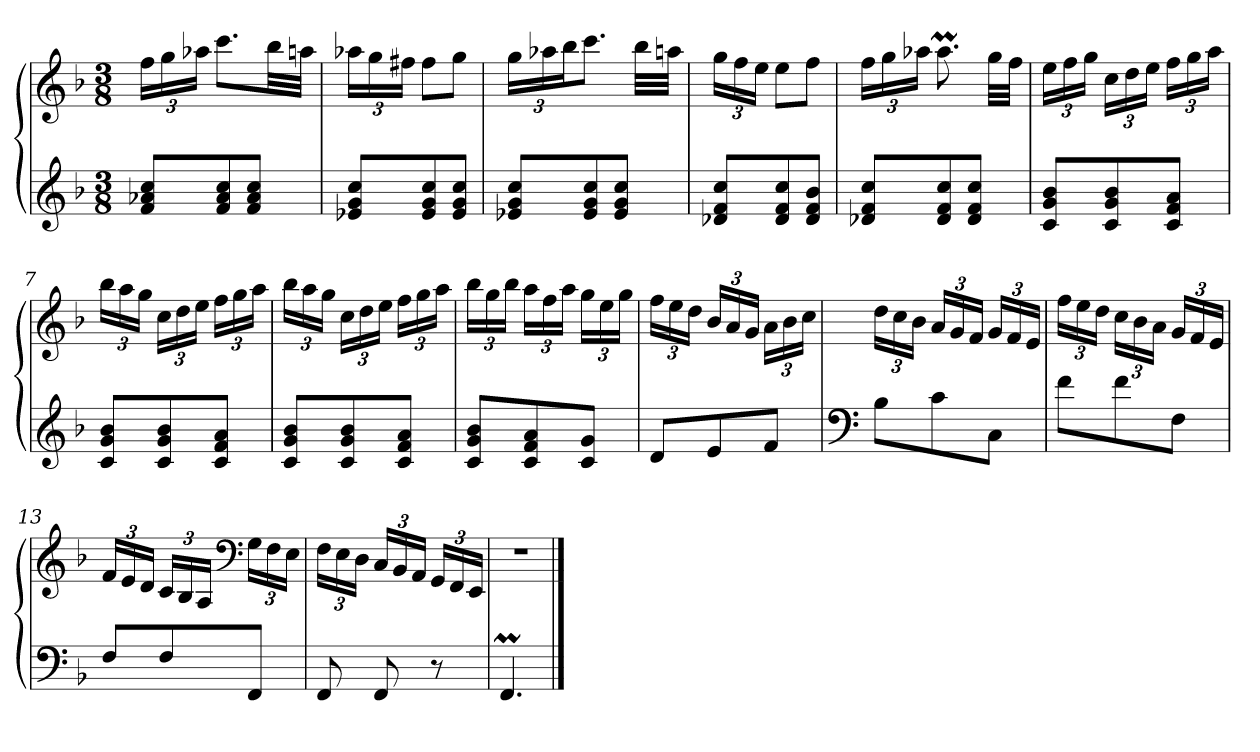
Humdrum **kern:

**kern	**kern
*part1	*part1
*staff2	*staff1
*clefG2	*clefG2
*k[b-]	*k[b-]
*F:	*F:
*M3/8	*M3/8
=1	=1
8f/ 8a-X/ 8cc/L	24ff\LL
.	24gg\
.	24aa-X\JJ
8f/ 8a-/ 8cc/	8.ccc\L
8f/ 8a-/ 8cc/J	.
.	32bb-\LL
.	32aan\JJJ
=2	=2
8e-X/ 8g/ 8cc/L	24aa-X\LL
.	24gg\
.	24ff#X\JJ
8e-/ 8g/ 8cc/	8ff#\L
8e-/ 8g/ 8cc/J	8gg\J
=3	=3
8e-X/ 8g/ 8cc/L	24gg\LL
.	24aa-X\
.	24bb-\J
8e-/ 8g/ 8cc/	8.ccc\J
8e-/ 8g/ 8cc/J	.
.	32bb-\LLL
.	32aan\JJJ
!!LO:LB:g=z
=4	=4
8d-X/ 8f/ 8cc/L	24gg\LL
.	24ff\
.	24ee\JJ
8d-/ 8f/ 8cc/	8ee\L
8d-/ 8f/ 8b-/J	8ff\J
=5	=5
8d-X/ 8f/ 8cc/L	24ff\LL
.	24gg\
.	24aa-X\JJ
8d-/ 8f/ 8cc/	8.aa-M\
8d-/ 8f/ 8cc/J	.
.	32gg\LLL
.	32ff\JJJ
=6	=6
8c/ 8g/ 8b-/L	24ee\LL
.	24ff\
.	24gg\JJ
8c/ 8g/ 8b-/	24cc\LL
.	24dd\
.	24ee\JJ
8c/ 8f/ 8a/J	24ff\LL
.	24gg\
.	24aa\JJ
!!LO:LB:g=z
=7	=7
8c/ 8g/ 8b-/L	24bb-\LL
.	24aa\
.	24gg\JJ
8c/ 8g/ 8b-/	24cc\LL
.	24dd\
.	24ee\JJ
8c/ 8f/ 8a/J	24ff\LL
.	24gg\
.	24aa\JJ
=8	=8
8c/ 8g/ 8b-/L	24bb-\LL
.	24aa\
.	24gg\JJ
8c/ 8g/ 8b-/	24cc\LL
.	24dd\
.	24ee\JJ
8c/ 8f/ 8a/J	24ff\LL
.	24gg\
.	24aa\JJ
=9	=9
8c/ 8g/ 8b-/L	24bb-\LL
.	24gg\
.	24bb-\JJ
8c/ 8f/ 8a/	24aa\LL
.	24ff\
.	24aa\JJ
8c/ 8g/J	24gg\LL
.	24ee\
.	24gg\JJ
!!LO:LB:g=z
=10	=10
8d/L	24ff\LL
.	24ee\
.	24dd\JJ
8e/	24b-/LL
.	24a/
.	24g/JJ
8f/J	24a\LL
.	24b-\
.	24cc\JJ
=11	=11
*clefF4	*
8B-\L	24dd\LL
.	24cc\
.	24b-\JJ
8c\	24a/LL
.	24g/
.	24f/JJ
8C\J	24g/LL
.	24f/
.	24e/JJ
=12	=12
8f\L	24ff\LL
.	24ee\
.	24dd\JJ
8f\	24cc\LL
.	24b-\
.	24a\JJ
8F\J	24g/LL
.	24f/
.	24e/JJ
!!LO:PB:g=z
=13	=13
8F/L	24f/LL
.	24e/
.	24d/JJ
8F/	24c/LL
.	24B-/
.	24A/JJ
*	*clefF4
8FF/J	24G\LL
.	24F\
.	24E\JJ
=14	=14
8FF/	24F\LL
.	24E\
.	24D\JJ
8FF/	24C/LL
.	24BB-/
.	24AA/JJ
8r	24GG/LL
.	24FF/
.	24EE/JJ
=15	=15
4.FFM/	4.r
==	==
*-	*-
